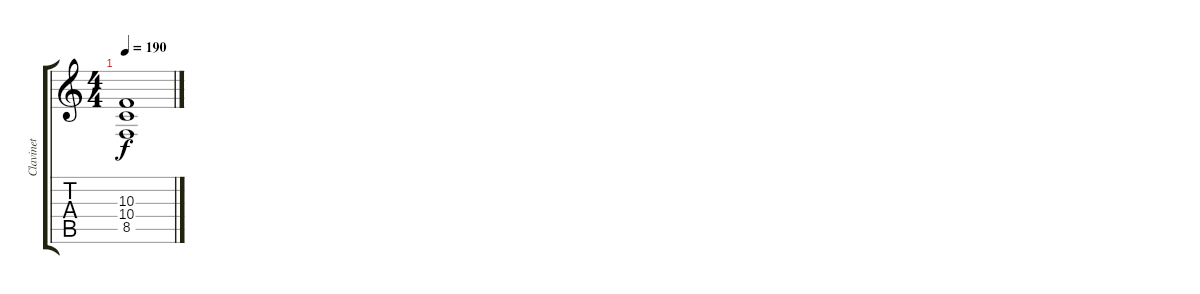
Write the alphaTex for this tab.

\track ("Clavinet" "Clavinet") {instrument clavinet}
\staff {score tabs}
\tuning (E4 B3 G3 D3 A2 E2) {hide}
\ts (4 4)
\tempo 190
\clef g2
\ks c
(10.3{t} 10.4{t} 8.5{t}).1{dy f}
